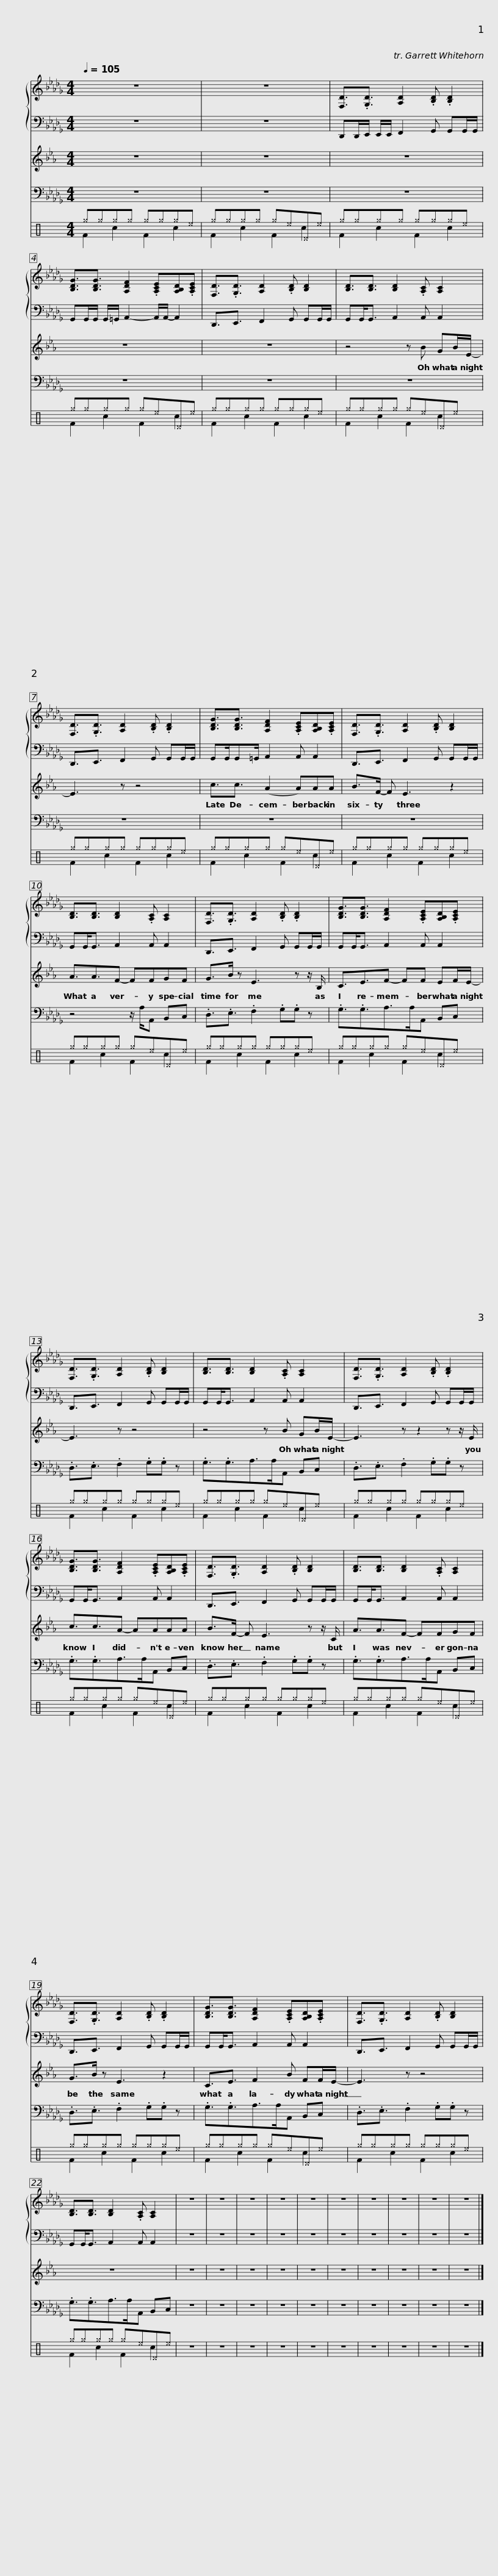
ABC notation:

X:1
%%score { 1 | 2 } 3 4 ( 5 6 )
L:1/8
Q:1/4=105
M:4/4
I:linebreak $
K:Db
V:1 treble
V:2 bass
V:3 treble transpose=-2
V:4 bass transpose=-12
V:5 perc
K:none
V:6 perc
K:none
V:1
 z8 | z8 | [F,D]3/2.[G,D]3/2 [A,D]2 .[B,D] .[B,D]2 |$ [B,DG]3/2[B,DG]3/2 [A,DF]2 .[A,CE][A,B,D].[A,CE] | [F,D]3/2.[G,D]3/2 [A,D]2 .[B,D] [B,D]2 | %5
 [B,D]3/2[B,D]3/2 [B,D]2 .[A,C] [A,C]2 |$ [F,D]3/2.[G,D]3/2 [A,D]2 .[B,D] .[B,D]2 | [B,DG]3/2[B,DG]3/2 [A,DF]2 .[A,CE][A,B,D].[A,CE] | [F,D]3/2.[G,D]3/2 [A,D]2 .[B,D] [B,D]2 |$ [B,D]3/2[B,D]3/2 [B,D]2 .[A,C] [A,C]2 | %10
 [F,D]3/2.[G,D]3/2 [A,D]2 .[B,D] .[B,D]2 | [B,DG]3/2[B,DG]3/2 [A,DF]2 .[A,CE][A,B,D].[A,CE] |$ [F,D]3/2.[G,D]3/2 [A,D]2 .[B,D] [B,D]2 | [B,D]3/2[B,D]3/2 [B,D]2 .[A,C] [A,C]2 | [F,D]3/2.[G,D]3/2 [A,D]2 .[B,D] .[B,D]2 |$ %15
 [B,DG]3/2[B,DG]3/2 [A,DF]2 .[A,CE][A,B,D].[A,CE] | [F,D]3/2.[G,D]3/2 [A,D]2 .[B,D] [B,D]2 | [B,D]3/2[B,D]3/2 [B,D]2 .[A,C] [A,C]2 |$ [F,D]3/2.[G,D]3/2 [A,D]2 .[B,D] .[B,D]2 | [B,DG]3/2[B,DG]3/2 [A,DF]2 .[A,CE][A,B,D].[A,CE] | %20
 [F,D]3/2.[G,D]3/2 [A,D]2 .[B,D] [B,D]2 |$ [B,D]3/2[B,D]3/2 [B,D]2 .[A,C] [A,C]2 | z8 | z8 | z8 | %25
 z8 | z8 | z8 | z8 | z8 | %30
 z8 | z8 |] %32
V:2
 z8 | z8 | D,,D,,/E,,/ E,,/E,,/ F,,2 G,, G,,G,,/G,,/ |$ G,,G,,/G,,/ G,,/=G,,/ A,,2- A,,/A,,/- A,,2 | D,,3/2E,,3/2 F,,2 G,, G,,G,,/G,,/ | %5
 G,,G,,<G,, A,,2 A,, A,,2 |$ D,,3/2E,,3/2 F,,2 G,, G,,G,,/G,,/ | G,,G,,/G,,=G,,/ A,,2 A,, A,,2 | D,,3/2E,,3/2 F,,2 G,, G,,G,,/G,,/ |$ G,,G,,<G,, A,,2 A,, A,,2 | %10
 D,,3/2E,,3/2 F,,2 G,, G,,G,,/G,,/ | G,,G,,<G,, A,,2 A,, A,,2 |$ D,,3/2E,,3/2 F,,2 G,, G,,G,,/G,,/ | G,,G,,<G,, A,,2 A,, A,,2 | D,,3/2E,,3/2 F,,2 G,, G,,G,,/G,,/ |$ %15
 G,,G,,<G,, A,,2 A,, A,,2 | D,,3/2E,,3/2 F,,2 G,, G,,G,,/G,,/ | G,,G,,<G,, A,,2 A,, A,,2 |$ D,,3/2E,,3/2 F,,2 G,, G,,G,,/G,,/ | G,,G,,<G,, A,,2 A,, A,,2 | %20
 D,,3/2E,,3/2 F,,2 G,, G,,G,,/G,,/ |$ G,,G,,<G,, A,,2 A,, A,,2 | z8 | z8 | z8 | %25
 z8 | z8 | z8 | z8 | z8 | %30
 z8 | z8 |] %32
V:3
[K:Eb] z8 | z8 | z8 |$ z8 | z8 | %5
 z4 z B GB/E/- |$ E3 z z4 | c3/2c3/2 (A2 A)AA | B>F- F E3 z2 |$ A3/2A3/2F- FFGF | %10
 G>B z E3 z z/ B,/ | C3/2E3/2F- FF EF/E/- |$ E3 z z4 | z4 z B GB/E/- | E3 z z2 z z/ E/ |$ %15
 c3/2c3/2A- AAAA | B>F- F E3 z z/ C/ | A3/2A3/2F- FFGF |$ G>B z E3 z2 | C3/2E3/2 F2 B FF/E/- | %20
 E3 z z4 |$ z8 | z8 | z8 | z8 | %25
 z8 | z8 | z8 | z8 | z8 | %30
 z8 | z8 |] %32
V:4
 z8 | z8 | z8 |$ z8 | z8 | %5
 z8 |$ z8 | z8 | z8 |$ z4 z/ A,/A,, B,,C, | %10
 .D,3/2.E,3/2 .F,2 .G,.G, z | .G,3/2.G,3/2A,>A,A,, B,,C, |$ .D,3/2.E,3/2 .F,2 .G,.G, z | .G,3/2.G,3/2A,>A,A,, B,,C, | .D,3/2.E,3/2 .F,2 .G,.G, z |$ %15
 .G,3/2.G,3/2A,>A,A,, B,,C, | .D,3/2.E,3/2 .F,2 .G,.G, z | .G,3/2.G,3/2A,>A,A,, B,,C, |$ .D,3/2.E,3/2 .F,2 .G,.G, z | .G,3/2.G,3/2A,>A,A,, B,,C, | %20
 .D,3/2.E,3/2 .F,2 .G,.G, z |$ .G,3/2.G,3/2A,>A,A,, B,,C, | z8 | z8 | z8 | %25
 z8 | z8 | z8 | z8 | z8 | %30
 z8 | z8 |] %32
V:5
[K:C] ^g^g^g^g ^g^g^g^e | ^g^g^g^g ^g^e^D^e | ^g^g^g^g ^g^g^g^e |$ ^g^g^g^g ^g^e^D^e | ^g^g^g^g ^g^g^g^e | %5
 ^g^g^g^g ^g^e^D^e |$ ^g^g^g^g ^g^g^g^e | ^g^g^g^g ^g^e^D^e | ^g^g^g^g ^g^g^g^e |$ ^g^g^g^g ^g^e^D^e | %10
 ^g^g^g^g ^g^g^g^e | ^g^g^g^g ^g^e^D^e |$ ^g^g^g^g ^g^g^g^e | ^g^g^g^g ^g^e^D^e | ^g^g^g^g ^g^g^g^e |$ %15
 ^g^g^g^g ^g^e^D^e | ^g^g^g^g ^g^g^g^e | ^g^g^g^g ^g^e^D^e |$ ^g^g^g^g ^g^g^g^e | ^g^g^g^g ^g^e^D^e | %20
 ^g^g^g^g ^g^g^g^e |$ ^g^g^g^g ^g^e^D^e | z8 | z8 | z8 | %25
 z8 | z8 | z8 | z8 | z8 | %30
 z8 | z8 |] %32
V:6
[K:C] F2 c2 F2 c2 | F2 c2 F2 c2 | F2 c2 F2 c2 |$ F2 c2 F2 c2 | F2 c2 F2 c2 | %5
 F2 c2 F2 c2 |$ F2 c2 F2 c2 | F2 c2 F2 c2 | F2 c2 F2 c2 |$ F2 c2 F2 c2 | %10
 F2 c2 F2 c2 | F2 c2 F2 c2 |$ F2 c2 F2 c2 | F2 c2 F2 c2 | F2 c2 F2 c2 |$ %15
 F2 c2 F2 c2 | F2 c2 F2 c2 | F2 c2 F2 c2 |$ F2 c2 F2 c2 | F2 c2 F2 c2 | %20
 F2 c2 F2 c2 |$ F2 c2 F2 c2 | x8 | x8 | x8 | %25
 x8 | x8 | x8 | x8 | x8 | %30
 x8 | x8 |] %32
